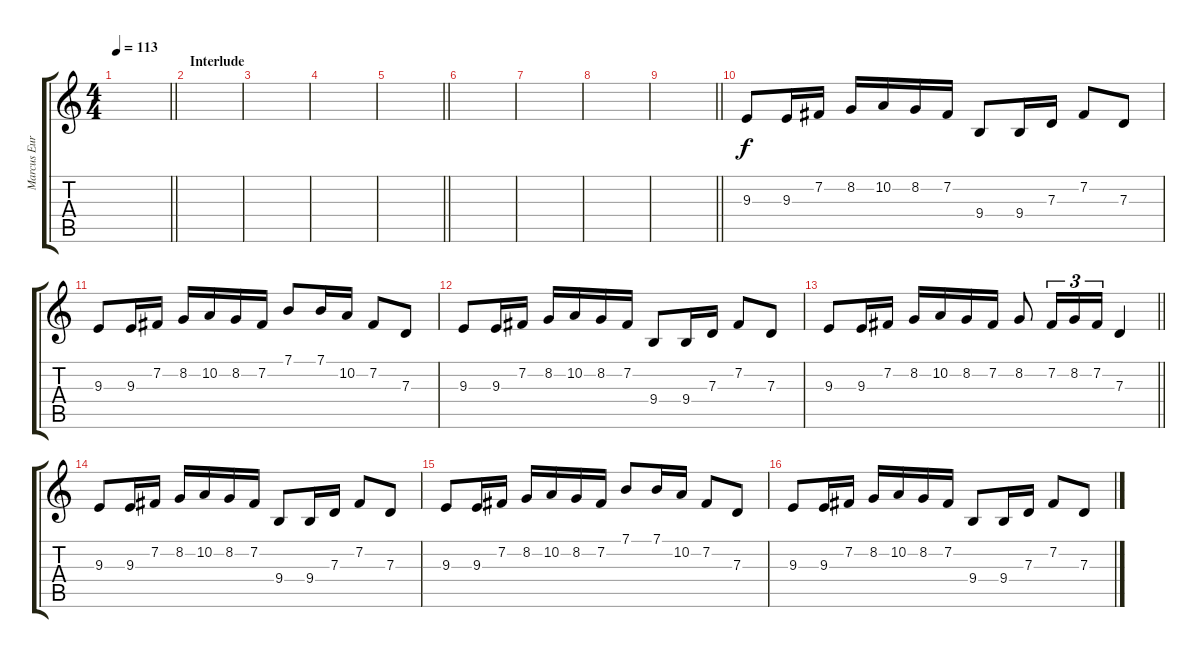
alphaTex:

\track ("Marcus Eurén (Keyboards)" "Marcus Eur") {instrument accordion}
\staff {score tabs}
\tuning (E4 B3 G3 D3 A2 E2) {hide}
\ts (4 4)
\tempo 113
\clef g2
\barLineRight lightlight
\ks c
|
\section ("" "Interlude")
|
|
|
\barLineRight lightlight
|
|
|
|
\barLineRight lightlight
|
9.3.8 9.3.16 7.2.16 8.2.16 10.2.16 8.2.16 7.2.16 9.4.8 9.4.16 7.3.16 7.2.8 7.3.8 |
9.3.8 9.3.16 7.2.16 8.2.16 10.2.16 8.2.16 7.2.16 7.1.8 7.1.16 10.2.16 7.2.8 7.3.8 |
9.3.8 9.3.16 7.2.16 8.2.16 10.2.16 8.2.16 7.2.16 9.4.8 9.4.16 7.3.16 7.2.8 7.3.8 |
\barLineRight lightlight
9.3.8 9.3.16 7.2.16 8.2.16 10.2.16 8.2.16 7.2.16 8.2.8 7.2.16{tu (3 2)} 8.2.16{tu (3 2)} 7.2.16{tu (3 2)} 7.3.4 |
9.3.8 9.3.16 7.2.16 8.2.16 10.2.16 8.2.16 7.2.16 9.4.8 9.4.16 7.3.16 7.2.8 7.3.8 |
9.3.8 9.3.16 7.2.16 8.2.16 10.2.16 8.2.16 7.2.16 7.1.8 7.1.16 10.2.16 7.2.8 7.3.8 |
9.3.8 9.3.16 7.2.16 8.2.16 10.2.16 8.2.16 7.2.16 9.4.8 9.4.16 7.3.16 7.2.8 7.3.8
